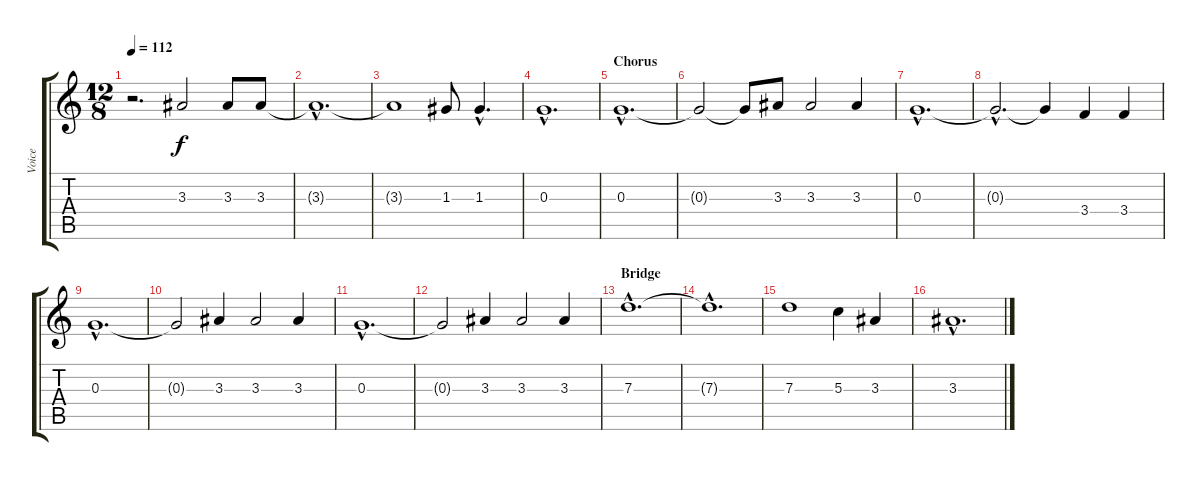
\track ("Voice" "Voice") {instrument contrabass}
\staff {score tabs}
\tuning (E4 B3 G3 D3 A2 E2) {hide}
\ts (12 8)
\tempo 112
\clef g2
\ks c
r.2{d dy f} 3.3.2 3.3.8 3.3.8 |
3.3{hac t}.1{d} |
3.3{t}.1 1.3.8 1.3{hac}.4{d} |
0.3{hac}.1{d} |
\section ("" "Chorus")
0.3{hac}.1{d} |
0.3{t}.2 0.3{t}.8 3.3.8 3.3.2 3.3.4 |
0.3{hac}.1{d} |
0.3{hac t}.2{d} 0.3{t}.4 3.4.4 3.4.4 |
0.3{hac}.1{d} |
0.3{t}.2 3.3.4 3.3.2 3.3.4 |
0.3{hac}.1{d} |
0.3{t}.2 3.3.4 3.3.2 3.3.4 |
\section ("" "Bridge")
7.3{hac}.1{d} |
7.3{hac t}.1{d} |
7.3.1 5.3.4 3.3.4 |
3.3{hac}.1{d}
